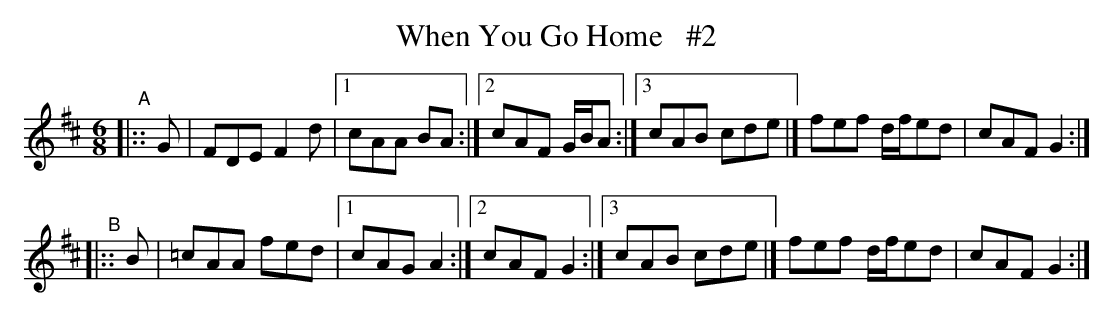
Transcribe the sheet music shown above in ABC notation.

X:1
T: When You Go Home   #2
M: 6/8
L: 1/8
K: D	% and/or Dmix or G
"^A"|:: G \
| FDE F2d |[1 cAA BA :|[2 cAF G/B/A :|\
[3 cAB cde |] fef d/f/ed | cAF G2 :|
"^B"|:: B \
| =cAA fed |[1 cAG A2 :|[2 cAF G2 :|\
[3 cAB cde |] fef d/f/ed | cAF G2 :|
